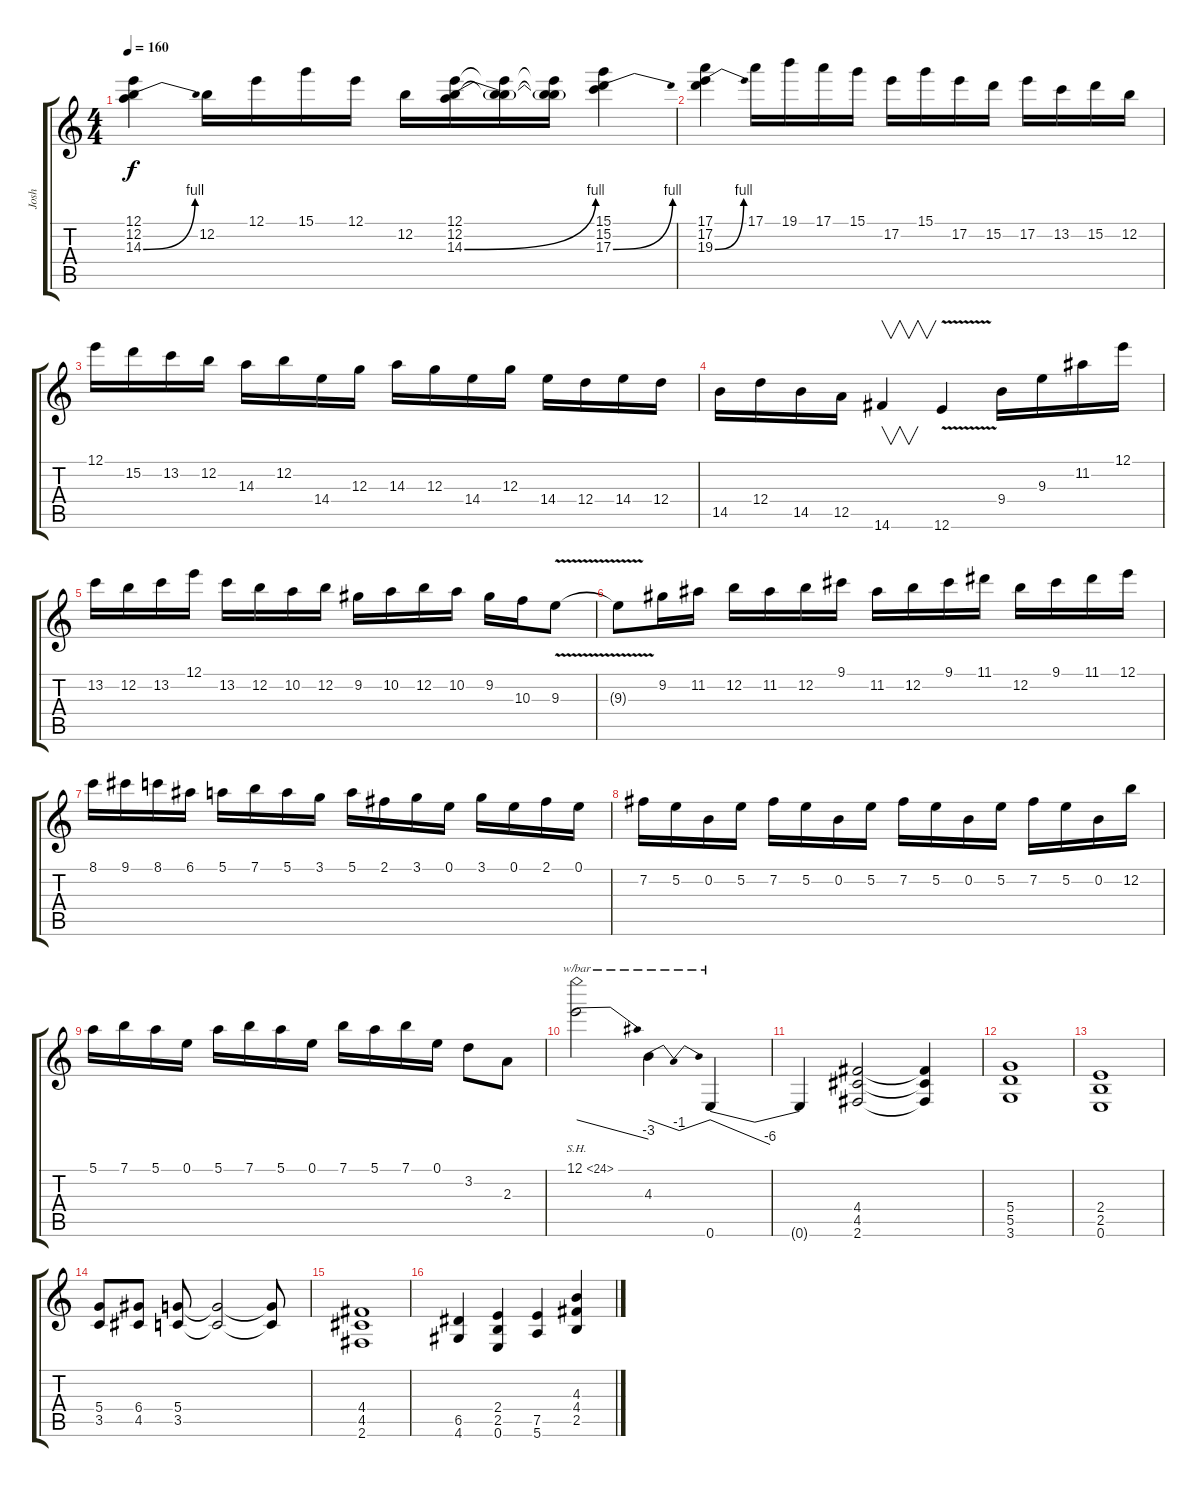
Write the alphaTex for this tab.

\track ("Josh" "Josh") {instrument distortionguitar}
\staff {score tabs}
\tuning (E4 B3 G3 D3 A2 E2) {hide}
\ts (4 4)
\tempo 160
\clef g2
\ks c
(12.1 12.2 14.3{be (bend 0 0 60 4)}).4{dy f} 12.2.16 12.1.16 15.1.16 12.1.16 12.2.16 (12.1 12.2 14.3{be (bend 0 0 60 4)}).16 (12.1{t} 12.2{t} 14.3{t}).16 (12.1{t} 12.2{t} 14.3{t}).16 (15.1 15.2 17.3{be (bend 0 0 60 4)}).4 |
(17.1 17.2 19.3{be (bend 0 0 60 4)}).4 17.1.16 19.1.16 17.1.16 15.1.16 17.2.16 15.1.16 17.2.16 15.2.16 17.2.16 13.2.16 15.2.16 12.2.16 |
12.1.16 15.2.16 13.2.16 12.2.16 14.3.16 12.2.16 14.4.16 12.3.16 14.3.16 12.3.16 14.4.16 12.3.16 14.4.16 12.4.16 14.4.16 12.4.16 |
14.5.16 12.4.16 14.5.16 12.5.16 14.6.4{v} 12.6{v}.4 9.4.16 9.3.16 11.2.16 12.1.16 |
13.2.16 12.2.16 13.2.16 12.1.16 13.2.16 12.2.16 10.2.16 12.2.16 9.2.16 10.2.16 12.2.16 10.2.16 9.2.16 10.3.16 9.3{v}.8 |
9.3{t}.8 9.2.16 11.2.16 12.2.16 11.2.16 12.2.16 9.1.16 11.2.16 12.2.16 9.1.16 11.1.16 12.2.16 9.1.16 11.1.16 12.1.16 |
8.1.16 9.1.16 8.1.16 6.1.16 5.1.16 7.1.16 5.1.16 3.1.16 5.1.16 2.1.16 3.1.16 0.1.16 3.1.16 0.1.16 2.1.16 0.1.16 |
7.2.16 5.2.16 0.2.16 5.2.16 7.2.16 5.2.16 0.2.16 5.2.16 7.2.16 5.2.16 0.2.16 5.2.16 7.2.16 5.2.16 0.2.16 12.2.16 |
5.1.16 7.1.16 5.1.16 0.1.16 5.1.16 7.1.16 5.1.16 0.1.16 7.1.16 5.1.16 7.1.16 0.1.16 3.2.8 2.3.8 |
12.1{sh 12}.2{tbe (dive default 0 0 60 -12)} 4.3.4{tbe (dip default 0 0 30 -4 60 0)} 0.6.4{tbe (dive default 0 0 60 -24)} |
0.6{t}.4 (4.4 4.5 2.6).2 (4.4{t} 4.5{t} 2.6{t}).4 |
(5.4 5.5 3.6).1 |
(2.4 2.5 0.6).1 |
(5.4 3.5).8 (6.4 4.5).8 (5.4 3.5).8 (5.4{t} 3.5{t}).2 (5.4{t} 3.5{t}).8 |
(4.4 4.5 2.6).1 |
(6.5 4.6).4 (2.4 2.5 0.6).4 (7.5 5.6).4 (4.3 4.4 2.5).4
